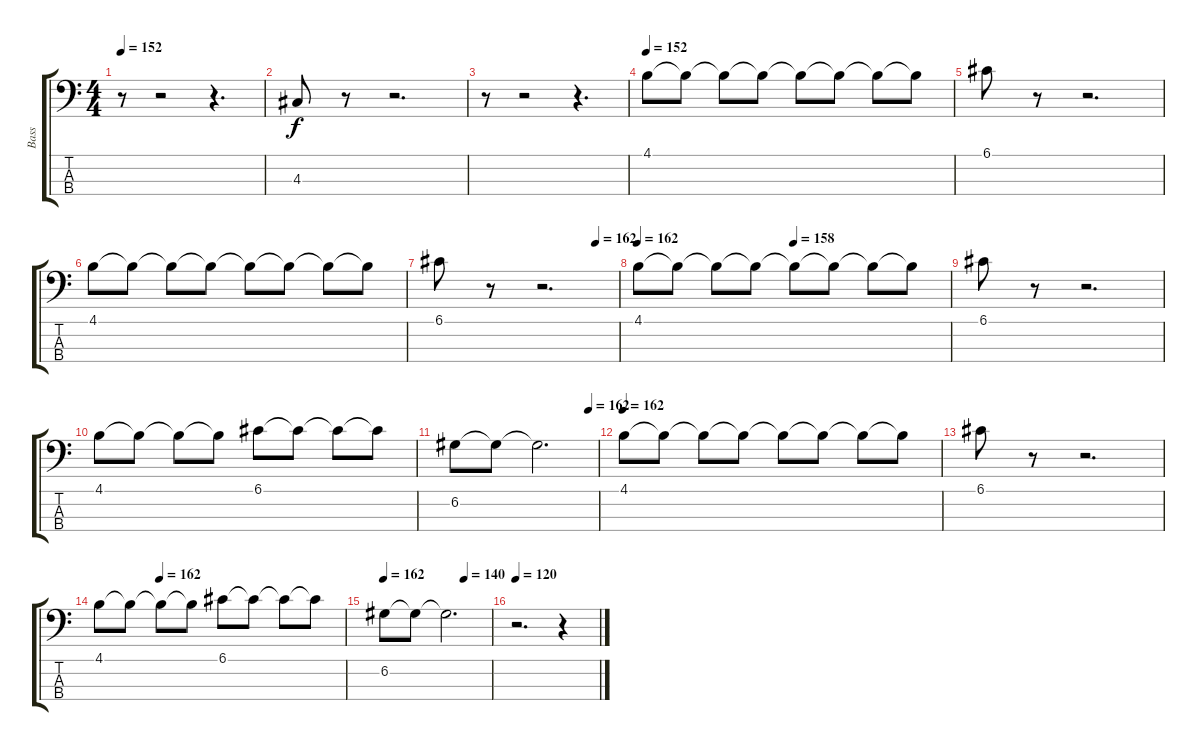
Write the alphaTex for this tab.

\track ("Bass" "Bass") {instrument electricbasspick}
\staff {score tabs}
\tuning (G2 D2 A1 E1) {hide}
\ts (4 4)
\tempo 152
\clef f4
\ks c
r.8{dy f} r.2 r.4{d} |
4.3.8 r.8 r.2{d} |
r.8 r.2 r.4{d} |
\tempo 152
4.1.8 4.1{t}.8 4.1{t}.8 4.1{t}.8 4.1{t}.8 4.1{t}.8 4.1{t}.8 4.1{t}.8 |
6.1.8 r.8 r.2{d} |
4.1.8 4.1{t}.8 4.1{t}.8 4.1{t}.8 4.1{t}.8 4.1{t}.8 4.1{t}.8 4.1{t}.8 |
\tempo (162 0.875)
6.1.8 r.8 r.2{d} |
\tempo 162
\tempo (158 0.5)
4.1.8 4.1{t}.8 4.1{t}.8 4.1{t}.8 4.1{t}.8 4.1{t}.8 4.1{t}.8 4.1{t}.8 |
6.1.8 r.8 r.2{d} |
4.1.8 4.1{t}.8 4.1{t}.8 4.1{t}.8 6.1.8 6.1{t}.8 6.1{t}.8 6.1{t}.8 |
\tempo (162 0.9375)
6.2.8 6.2{t}.8 6.2{t}.2{d} |
\tempo 162
4.1.8 4.1{t}.8 4.1{t}.8 4.1{t}.8 4.1{t}.8 4.1{t}.8 4.1{t}.8 4.1{t}.8 |
6.1.8 r.8 r.2{d} |
\tempo (162 0.25)
4.1.8 4.1{t}.8 4.1{t}.8 4.1{t}.8 6.1.8 6.1{t}.8 6.1{t}.8 6.1{t}.8 |
\tempo 162
\tempo (140 0.75)
6.2.8 6.2{t}.8 6.2{t}.2{d} |
\tempo 120
r.2{d} r.4
